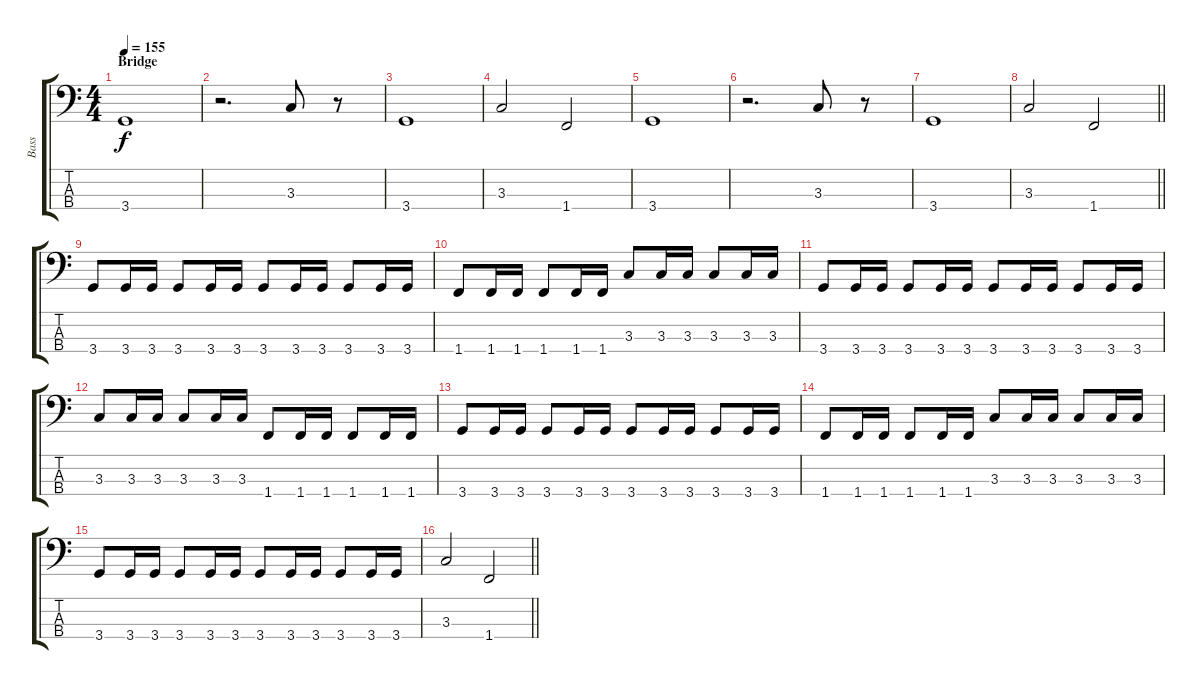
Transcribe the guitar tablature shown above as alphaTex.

\track ("Bass" "Bass") {instrument electricbassfinger}
\staff {score tabs}
\tuning (G2 D2 A1 E1) {hide}
\ts (4 4)
\section ("" "Bridge")
\tempo 155
\clef f4
\ks c
3.4.1{dy f} |
r.2{d} 3.3.8 r.8 |
3.4.1 |
3.3.2 1.4.2 |
3.4.1 |
r.2{d} 3.3.8 r.8 |
3.4.1 |
\barLineRight lightlight
3.3.2 1.4.2 |
3.4.8 3.4.16 3.4.16 3.4.8 3.4.16 3.4.16 3.4.8 3.4.16 3.4.16 3.4.8 3.4.16 3.4.16 |
1.4.8 1.4.16 1.4.16 1.4.8 1.4.16 1.4.16 3.3.8 3.3.16 3.3.16 3.3.8 3.3.16 3.3.16 |
3.4.8 3.4.16 3.4.16 3.4.8 3.4.16 3.4.16 3.4.8 3.4.16 3.4.16 3.4.8 3.4.16 3.4.16 |
3.3.8 3.3.16 3.3.16 3.3.8 3.3.16 3.3.16 1.4.8 1.4.16 1.4.16 1.4.8 1.4.16 1.4.16 |
3.4.8 3.4.16 3.4.16 3.4.8 3.4.16 3.4.16 3.4.8 3.4.16 3.4.16 3.4.8 3.4.16 3.4.16 |
1.4.8 1.4.16 1.4.16 1.4.8 1.4.16 1.4.16 3.3.8 3.3.16 3.3.16 3.3.8 3.3.16 3.3.16 |
3.4.8 3.4.16 3.4.16 3.4.8 3.4.16 3.4.16 3.4.8 3.4.16 3.4.16 3.4.8 3.4.16 3.4.16 |
\barLineRight lightlight
3.3.2 1.4.2
